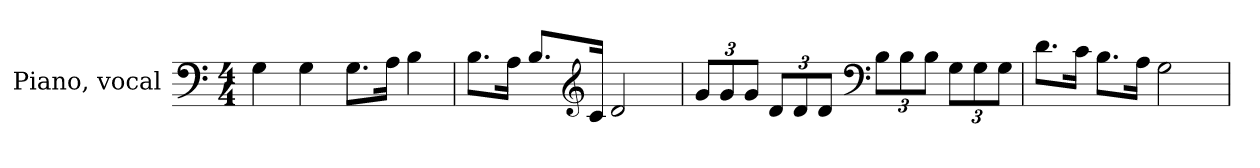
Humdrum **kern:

**kern
*part1
*staff1
*I"Piano, vocal
*I'Pno.
*clefF4
*k[]
*M4/4
*MM100
=1
4G\
4G\
8.G\L
16A\Jk
4B\
=2
8.B\L
16A\Jk
8.B/L
*clefG2
16c/Jk
2d/
=3
*Xbrackettup
12g/L
12g/
12g/J
12d/L
12d/
12d/J
*clefF4
12B\L
12B\
12B\J
12G\L
12G\
12G\J
=4
8.d\L
16c\Jk
8.B\L
16A\Jk
2G\
=
*-
